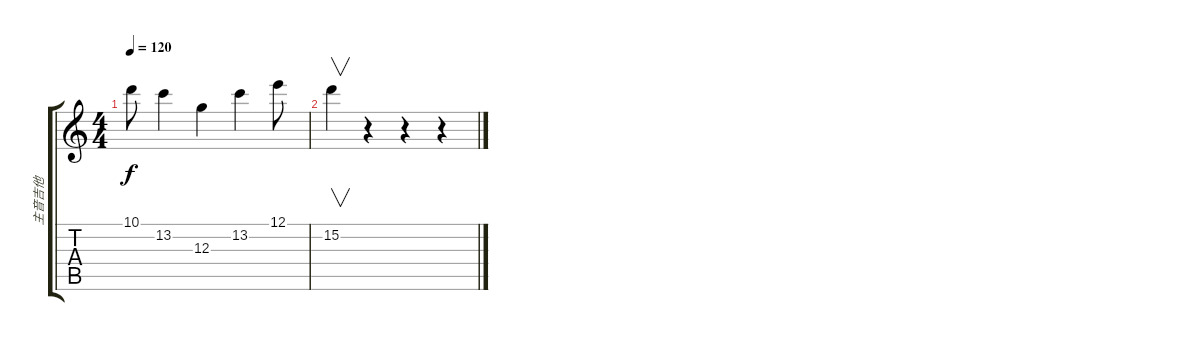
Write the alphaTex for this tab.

\track ("主音吉他" "主音吉他") {instrument acousticguitarsteel}
\staff {score tabs}
\tuning (E4 B3 G3 D3 A2 E2) {hide}
\ts (4 4)
\tempo 120
\clef g2
\ks c
10.1{t}.8{dy f} 13.2.4 12.3.4 13.2.4 12.1.8 |
15.2.4{v} r.4 r.4 r.4
